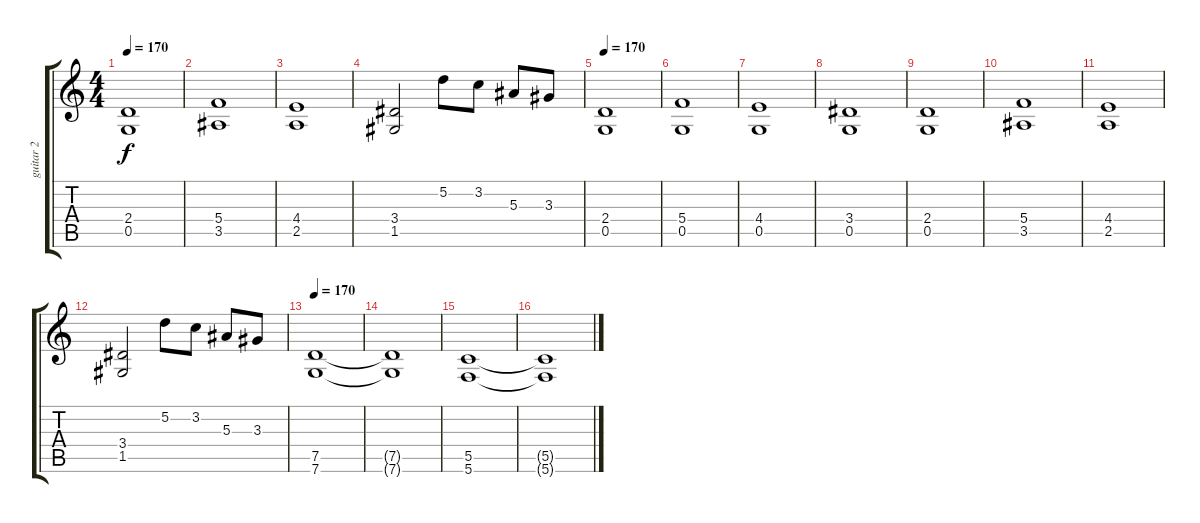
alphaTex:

\track ("guitar 2" "guitar 2") {instrument distortionguitar}
\staff {score tabs}
\tuning (D4 A3 F3 C3 G2 C2) {hide}
\ts (4 4)
\tempo 170
\clef g2
\ks c
(2.4 0.5).1{dy f} |
(5.4 3.5).1 |
(4.4 2.5).1 |
(3.4 1.5).2 5.2.8 3.2.8 5.3.8 3.3.8 |
\tempo 170
(2.4 0.5).1 |
(5.4 0.5).1 |
(4.4 0.5).1 |
(3.4 0.5).1 |
(2.4 0.5).1 |
(5.4 3.5).1 |
(4.4 2.5).1 |
(3.4 1.5).2 5.2.8 3.2.8 5.3.8 3.3.8 |
\tempo 170
(7.5 7.6).1 |
(7.5{t} 7.6{t}).1 |
(5.5 5.6).1 |
(5.5{t} 5.6{t}).1
